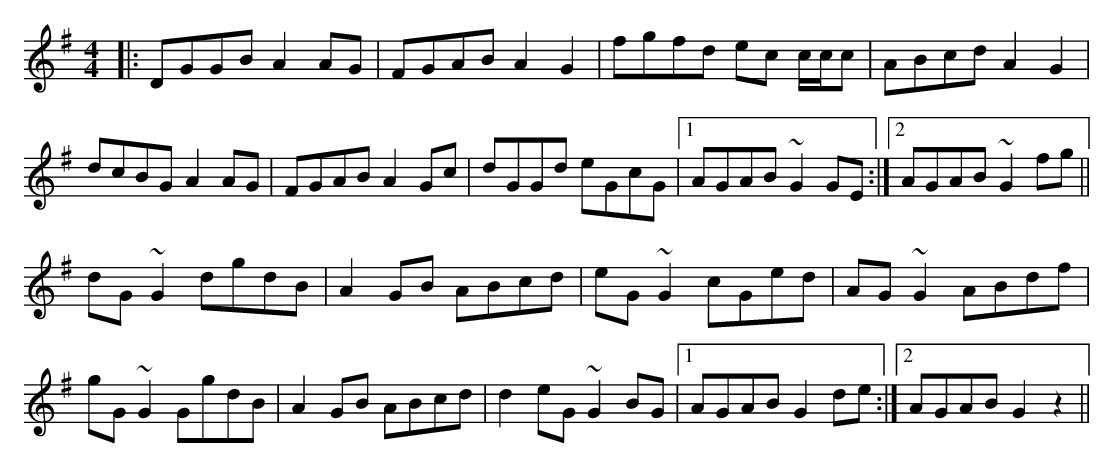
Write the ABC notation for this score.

X:1
M:4/4
K:G
|:DGGB A2AG|FGAB A2G2|fgfd ec c/c/c|ABcd A2G2|
dcBG A2AG|FGAB A2Gc|dGGd eGcG|1 AGAB ~G2GE:|2 AGAB ~G2fg||
dG~G2 dgdB|A2GB ABcd|eG~G2 cGed|AG~G2 ABdf|
gG~G2 GgdB|A2GB ABcd|d2eG ~G2BG|1 AGAB G2de:|2 AGAB G2z2||
